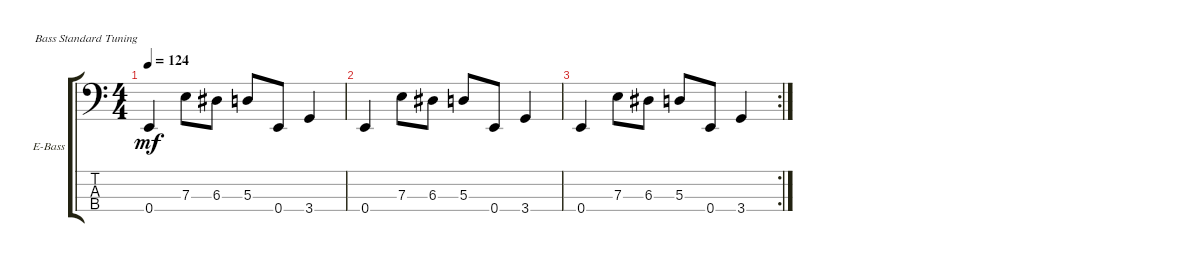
\defaultSystemsLayout 4
\bracketExtendMode groupsimilarinstruments
\firstSystemTrackNameOrientation horizontal
\otherSystemsTrackNameOrientation horizontal
\track ("Electric Bass" "E-Bass") {solo instrument electricbassfinger}
\staff {score tabs}
\tuning (G2 D2 A1 E1)
\ts (4 4)
\tempo 124
\clef f4
\ks c
0.4.4{dy mf} 7.3.8 6.3.8 5.3.8 0.4.8 3.4.4 |
0.4.4 7.3.8 6.3.8 5.3.8 0.4.8 3.4.4 |
\rc 2
0.4.4 7.3.8 6.3.8 5.3.8 0.4.8 3.4.4
